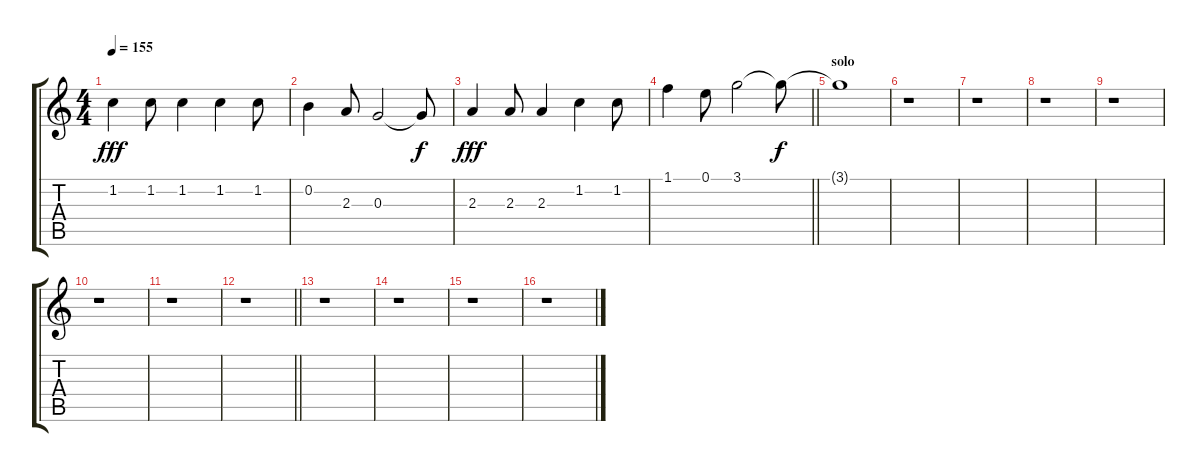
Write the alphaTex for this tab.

\track "" {instrument acousticguitarsteel}
\staff {score tabs}
\tuning (E4 B3 G3 D3 A2 E2) {hide}
\ts (4 4)
\tempo 155
\clef g2
\ks c
1.2.4{dy fff} 1.2.8 1.2.4 1.2.4 1.2.8 |
0.2.4 2.3.8 0.3.2 0.3{t}.8{dy f} |
2.3.4{dy fff} 2.3.8 2.3.4 1.2.4 1.2.8 |
\barLineRight lightlight
1.1.4 0.1.8 3.1.2 3.1{t}.8{dy f} |
\section ("" "solo")
3.1{t}.1 |
r.1 |
r.1 |
r.1 |
r.1 |
r.1 |
r.1 |
\barLineRight lightlight
r.1 |
r.1 |
r.1 |
r.1 |
r.1
